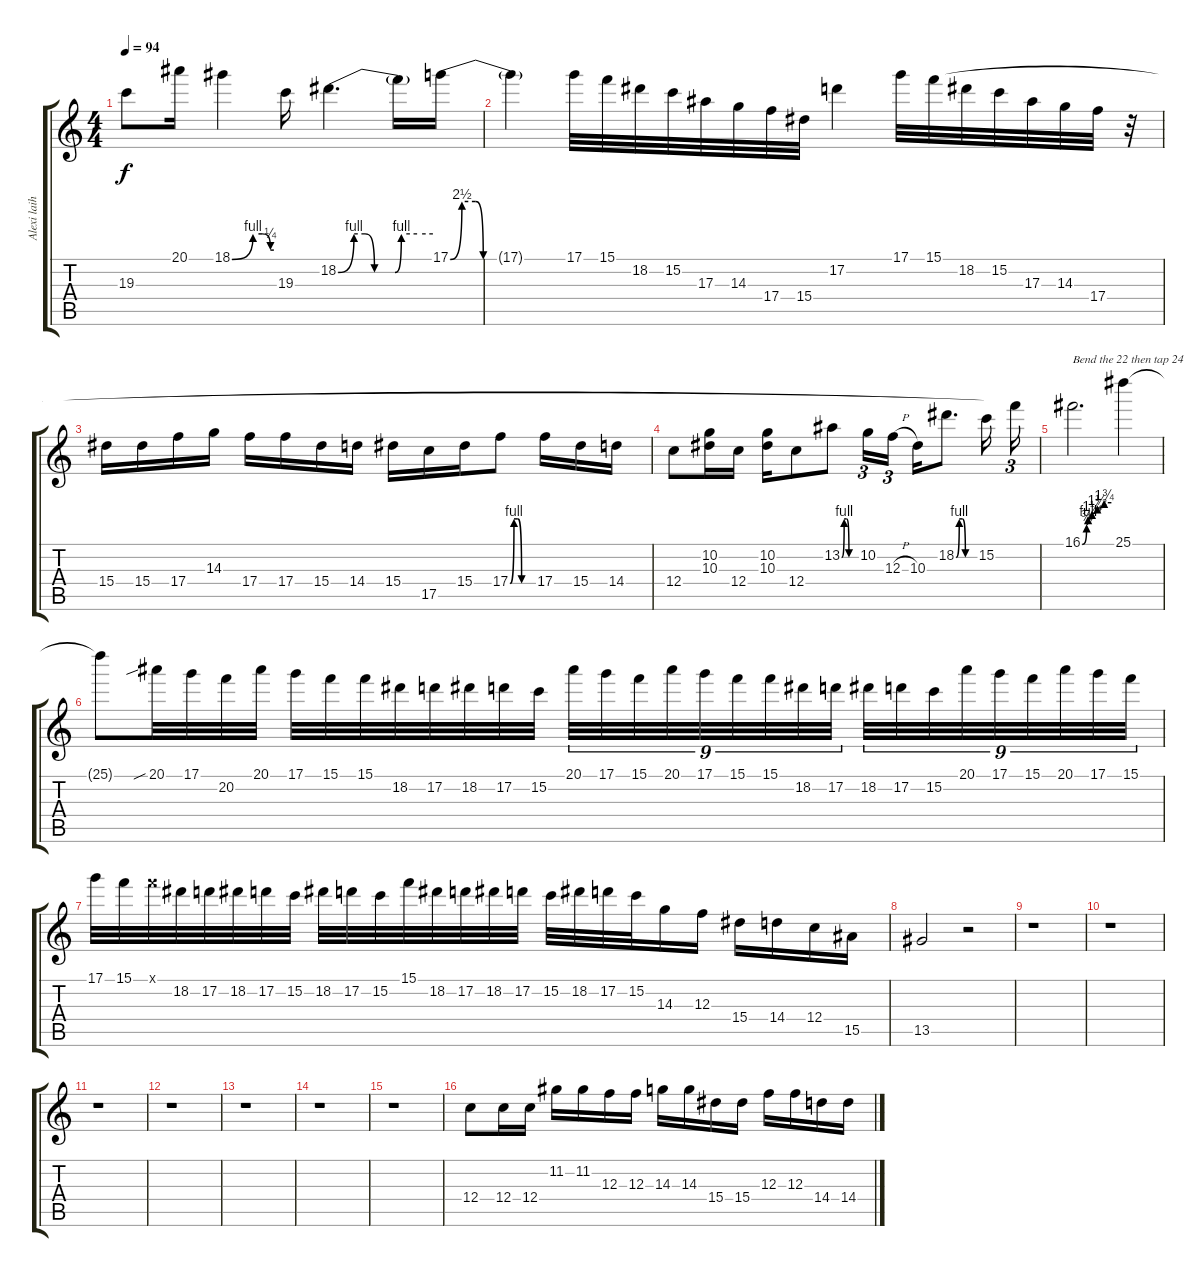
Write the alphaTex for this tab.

\track ("Alexi laiho lead" "Alexi laih") {instrument distortionguitar}
\staff {score tabs}
\tuning (D4 A3 F3 C3 G2 C2) {hide}
\ts (4 4)
\tempo 94
\clef g2
\ks c
19.3.8{dy f} 20.1.16 18.1{be (custom 0 0 30 4 43 4 55 1 60 1)}.4 19.3.16 18.2{be (custom 0 0 10 4 17 4 23 0 30 0 36 0 40 4 50 4 60 4)}.4{d} 18.2{t}.16 17.1{be (custom 0 0 6 10 13 10 17 0 20 0 45 0 60 0)}.16 |
17.1{t}.4 17.1.32 15.1.32 18.2.32 15.2.32 17.3.32 14.3.32 17.4.32 15.4.32 17.2.4 17.1.32 15.1.32 18.2.32 15.2.32 17.3.32 14.3.32 17.4.32 r.32 |
15.4.16 15.4.16 17.4.16 14.3.16 17.4.16 17.4.16 15.4.16 14.4.16 15.4.16 17.5.16 15.4.16 17.4{be (custom 0 0 10 4 20 4 30 0 60 0)}.8 17.4.16 15.4.16 14.4.16 |
12.4.8 (10.2 10.3).16 12.4.16 (10.2 10.3).16 12.4.8 13.2{be (custom 0 0 10 4 20 4 30 0 60 0)}.8 10.2.16{tu (3 2)} 12.3{h}.16{tu (3 2) beam splitsecondary} 10.3.16 18.2{be (custom 0 0 10 4 20 4 30 0 60 0)}.8{d} 15.2.16 15.1{t}.16{tu (3 2)} |
16.1{be (custom 0 0 9 3 12 4 20 5 31 6 45 7 60 7)}.2{d txt "Bend the 22 then tap 24"} 25.1.4 |
25.1{t}.8 20.1{sib}.32 17.1.32 20.2.32 20.1.32 17.1.32 15.1.32 15.1.32 18.2.32 17.2.32 18.2.32 17.2.32 15.2.32 20.1.32{tu (9 8)} 17.1.32{tu (9 8)} 15.1.32{tu (9 8)} 20.1.32{tu (9 8)} 17.1.32{tu (9 8)} 15.1.32{tu (9 8)} 15.1.32{tu (9 8)} 18.2.32{tu (9 8)} 17.2.32{tu (9 8)} 18.2.32{tu (9 8)} 17.2.32{tu (9 8)} 15.2.32{tu (9 8)} 20.1.32{tu (9 8)} 17.1.32{tu (9 8)} 15.1.32{tu (9 8)} 20.1.32{tu (9 8)} 17.1.32{tu (9 8)} 15.1.32{tu (9 8)} |
17.1.32 15.1.32 15.1{x}.32 18.2.32 17.2.32 18.2.32 17.2.32 15.2.32 18.2.32 17.2.32 15.2.32 15.1.32 18.2.32 17.2.32 18.2.32 17.2.32 15.2.32 18.2.32 17.2.32 15.2.32 14.3.16 12.3.16 15.4.16 14.4.16 12.4.16 15.5.16 |
13.5.2 r.2 |
r.1 |
r.1 |
r.1 |
r.1 |
r.1 |
r.1 |
r.1 |
12.4.8 12.4.16 12.4.16 11.2.16 11.2.16 12.3.16 12.3.16 14.3.16 14.3.16 15.4.16 15.4.16 12.3.16 12.3.16 14.4.16 14.4.16
